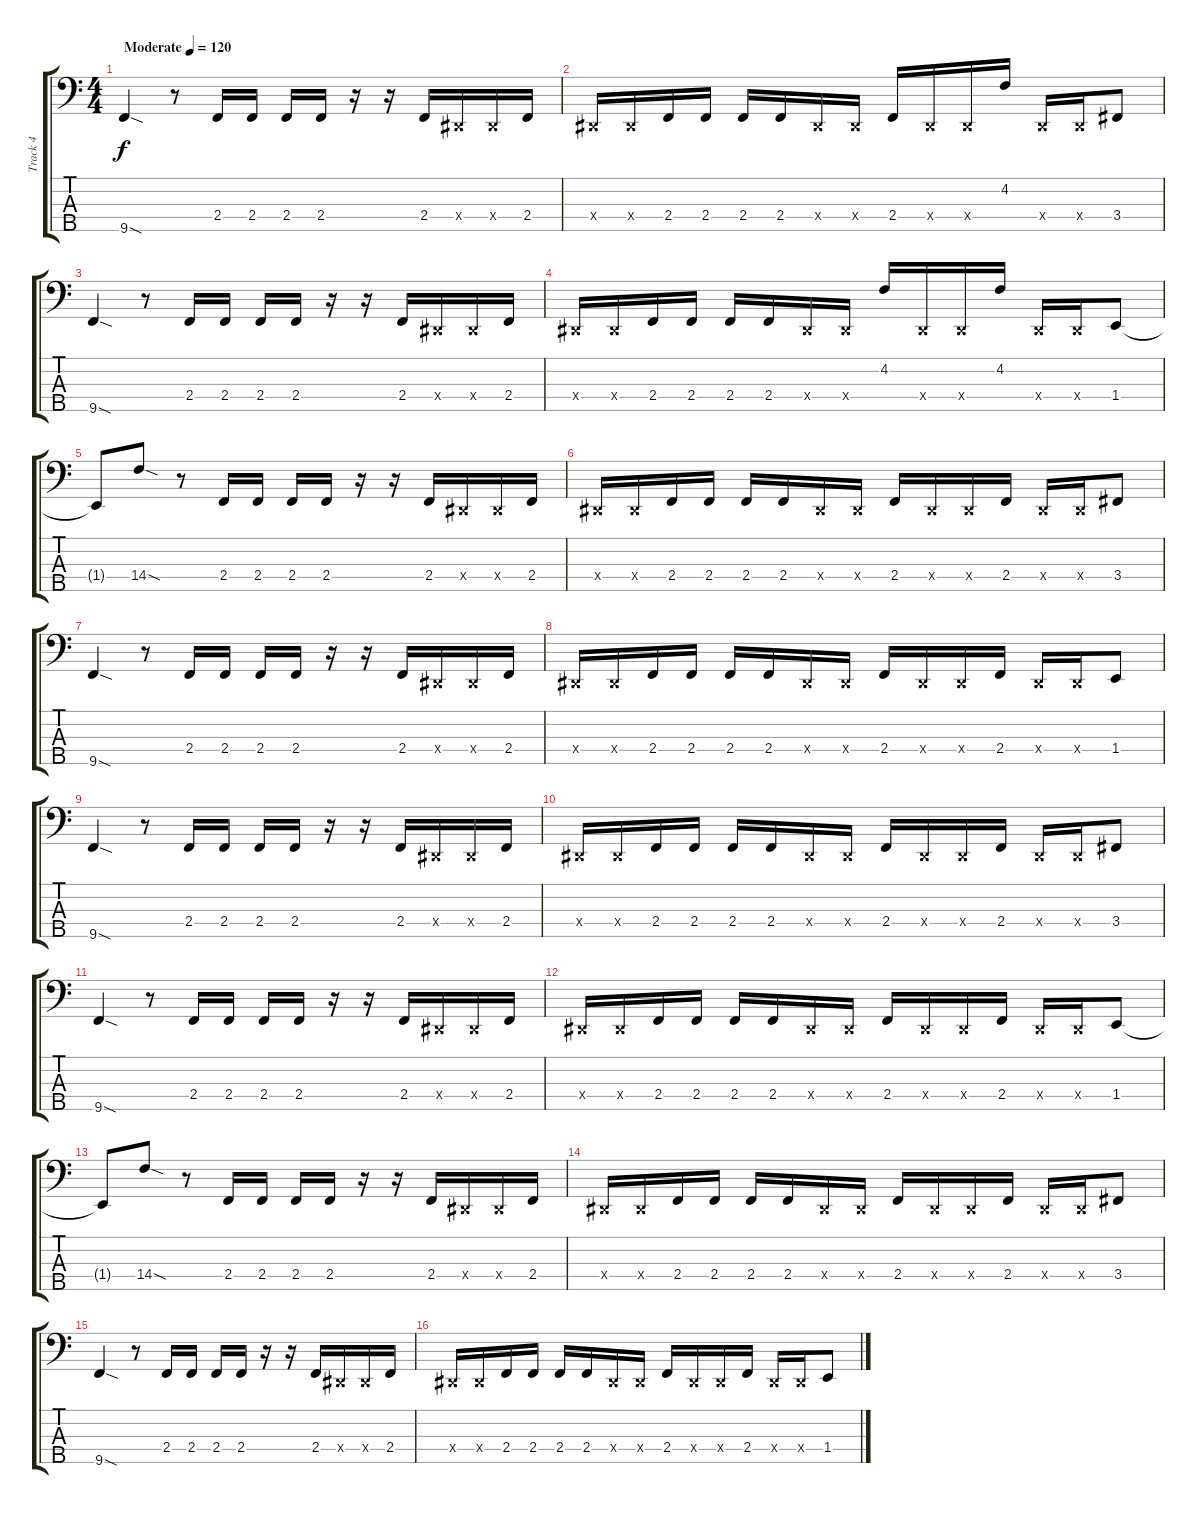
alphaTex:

\track ("Track 4" "Track 4") {instrument electricbasspick}
\staff {score tabs}
\tuning (Gb2 Db2 Ab1 Eb1 Ab0) {hide}
\ts (4 4)
\tempo (120 "Moderate")
\clef f4
\ks c
9.5{sod}.4{dy f instrument electricbasspick} r.8 2.4.16 2.4.16 2.4.16 2.4.16 r.16 r.16 2.4.16 0.4{x}.16 0.4{x}.16 2.4.16 |
0.4{x}.16 0.4{x}.16 2.4.16 2.4.16 2.4.16 2.4.16 0.4{x}.16 0.4{x}.16 2.4.16 0.4{x}.16 0.4{x}.16 4.2.16 0.4{x}.16 0.4{x}.16 3.4.8 |
9.5{sod}.4 r.8 2.4.16 2.4.16 2.4.16 2.4.16 r.16 r.16 2.4.16 0.4{x}.16 0.4{x}.16 2.4.16 |
0.4{x}.16 0.4{x}.16 2.4.16 2.4.16 2.4.16 2.4.16 0.4{x}.16 0.4{x}.16 4.2.16 0.4{x}.16 0.4{x}.16 4.2.16 0.4{x}.16 0.4{x}.16 1.4.8 |
1.4{t}.8 14.4{sod}.8 r.8 2.4.16 2.4.16 2.4.16 2.4.16 r.16 r.16 2.4.16 0.4{x}.16 0.4{x}.16 2.4.16 |
0.4{x}.16 0.4{x}.16 2.4.16 2.4.16 2.4.16 2.4.16 0.4{x}.16 0.4{x}.16 2.4.16 0.4{x}.16 0.4{x}.16 2.4.16 0.4{x}.16 0.4{x}.16 3.4.8 |
9.5{sod}.4 r.8 2.4.16 2.4.16 2.4.16 2.4.16 r.16 r.16 2.4.16 0.4{x}.16 0.4{x}.16 2.4.16 |
0.4{x}.16 0.4{x}.16 2.4.16 2.4.16 2.4.16 2.4.16 0.4{x}.16 0.4{x}.16 2.4.16 0.4{x}.16 0.4{x}.16 2.4.16 0.4{x}.16 0.4{x}.16 1.4.8 |
9.5{sod}.4 r.8 2.4.16 2.4.16 2.4.16 2.4.16 r.16 r.16 2.4.16 0.4{x}.16 0.4{x}.16 2.4.16 |
0.4{x}.16 0.4{x}.16 2.4.16 2.4.16 2.4.16 2.4.16 0.4{x}.16 0.4{x}.16 2.4.16 0.4{x}.16 0.4{x}.16 2.4.16 0.4{x}.16 0.4{x}.16 3.4.8 |
9.5{sod}.4 r.8 2.4.16 2.4.16 2.4.16 2.4.16 r.16 r.16 2.4.16 0.4{x}.16 0.4{x}.16 2.4.16 |
0.4{x}.16 0.4{x}.16 2.4.16 2.4.16 2.4.16 2.4.16 0.4{x}.16 0.4{x}.16 2.4.16 0.4{x}.16 0.4{x}.16 2.4.16 0.4{x}.16 0.4{x}.16 1.4.8 |
1.4{t}.8 14.4{sod}.8 r.8 2.4.16 2.4.16 2.4.16 2.4.16 r.16 r.16 2.4.16 0.4{x}.16 0.4{x}.16 2.4.16 |
0.4{x}.16 0.4{x}.16 2.4.16 2.4.16 2.4.16 2.4.16 0.4{x}.16 0.4{x}.16 2.4.16 0.4{x}.16 0.4{x}.16 2.4.16 0.4{x}.16 0.4{x}.16 3.4.8 |
9.5{sod}.4 r.8 2.4.16 2.4.16 2.4.16 2.4.16 r.16 r.16 2.4.16 0.4{x}.16 0.4{x}.16 2.4.16 |
0.4{x}.16 0.4{x}.16 2.4.16 2.4.16 2.4.16 2.4.16 0.4{x}.16 0.4{x}.16 2.4.16 0.4{x}.16 0.4{x}.16 2.4.16 0.4{x}.16 0.4{x}.16 1.4.8
